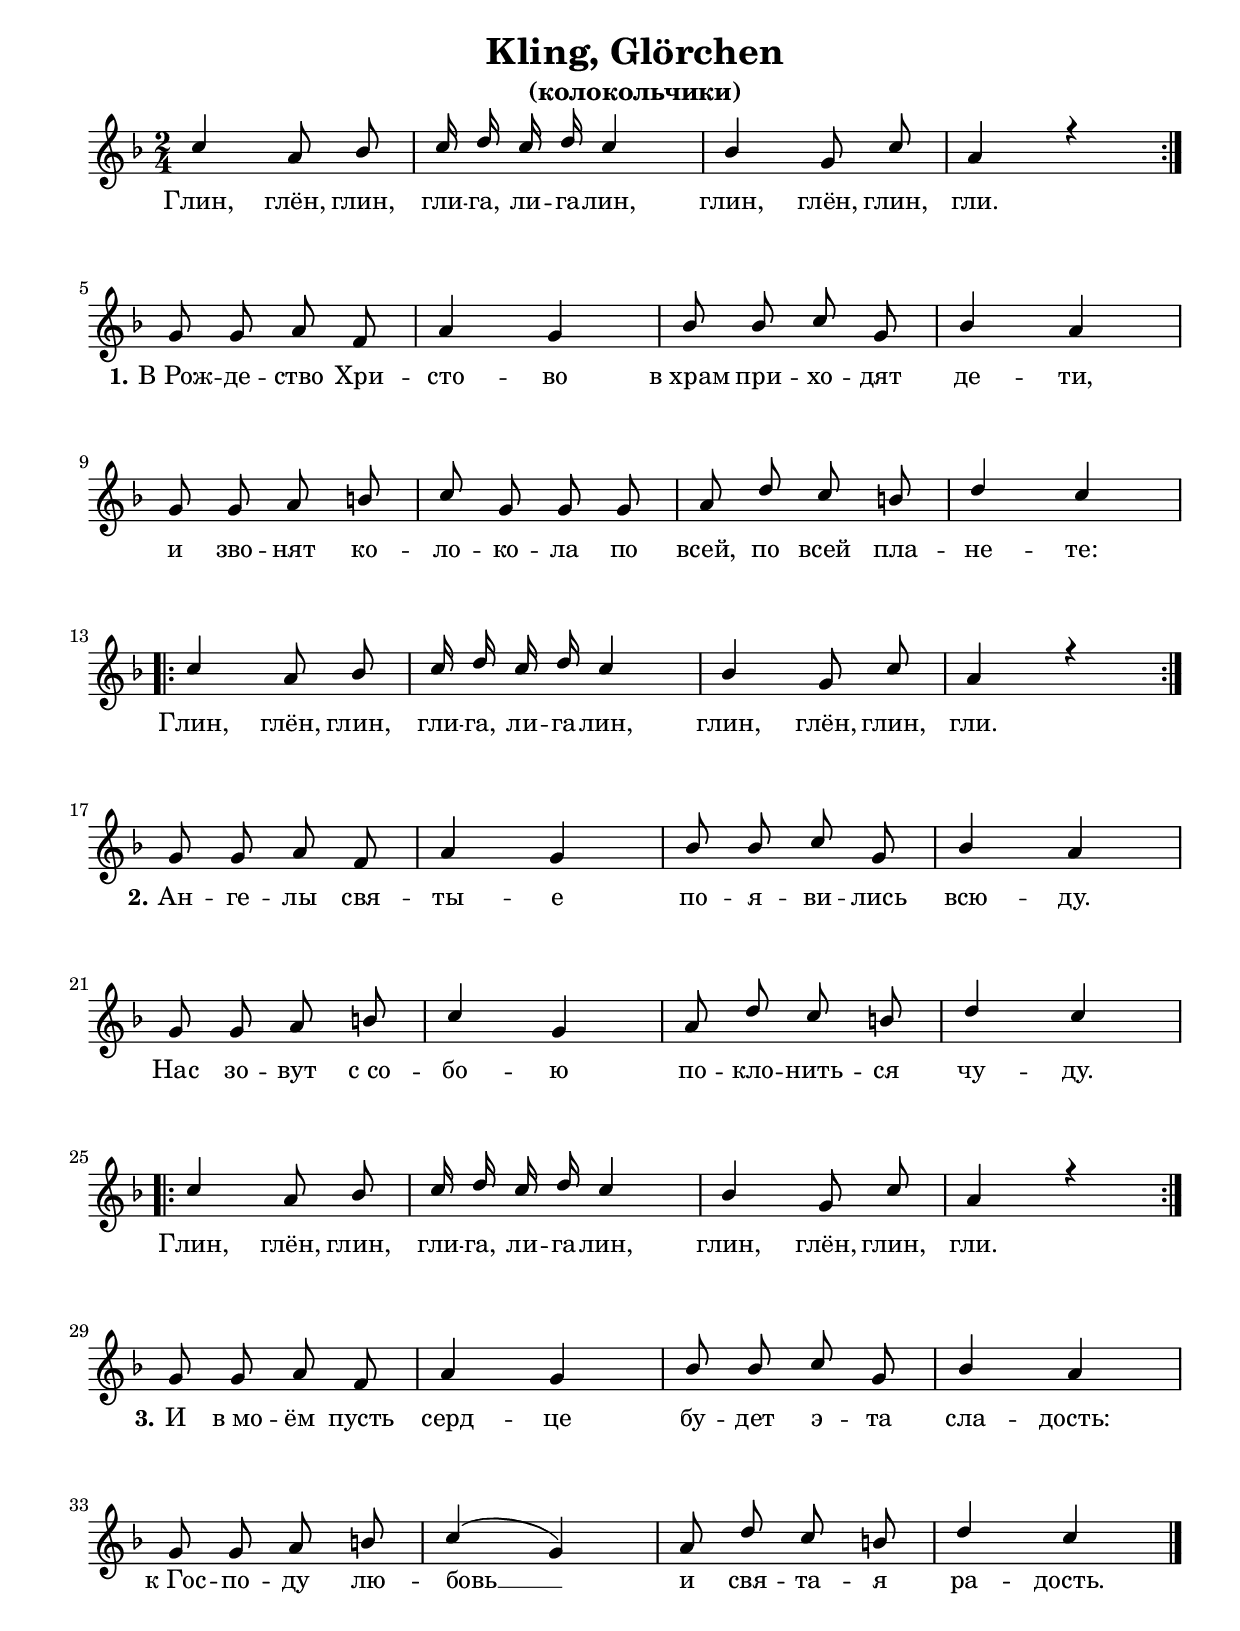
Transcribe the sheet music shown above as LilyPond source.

\version "2.18.2"

% закомментируйте строку ниже, чтобы получался pdf с навигацией
#(ly:set-option 'point-and-click #f)
#(ly:set-option 'midi-extension "mid")
#(set-default-paper-size "a4")
%#(set-global-staff-size 18)

\header {
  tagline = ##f
}

  \paper {
    top-margin = 15
    left-margin = 15
    right-margin = 10
    bottom-margin = 15
    ragged-bottom = ##f
    ragged-last-bottom = ##f
    indent = 0
  }

global = {
  \key f \major
  \time 2/4
  \numericTimeSignature
  \autoBeamOff
}

%make visible number of every 2-nd bar
secondbar = {
  \override Score.BarNumber.break-visibility = #end-of-line-invisible
  \set Score.barNumberVisibility = #(every-nth-bar-number-visible 2)
}

%use this as temporary line break
abr = { \break }

% uncommend next line when finished
%abr = {}

%once hide accidental (runaround for cadenza
nat = { \once \hide Accidental }

refrain = {
    \repeat volta 2
  {
    c4 a8 bes |
    c16 d c d c4 |
    bes4 g8 c|
    a4 r \abr
  }
}

melodyone = {
  g8 g a f |
  a4 g |
  bes8 bes c g |
  bes4 a | \abr
  g8 g a b |
  c8 g g g |
  a d c b |
  d4 c | \abr
}

melodytwo = {
  g8 g a f |
  a4 g |
  bes8 bes c g |
  bes4 a | \abr
  g8 g a b |
  c4 g |
  a8 d c b |
  d4 c | \abr
}

melodythree = {
  g8 g a f |
  a4 g |
  bes8 bes c g |
  bes4 a | \abr
  g8 g a b |
  c4( g) |
  a8 d c b |
  d4 c | \abr
}

sopkling = \relative c'' {
  \global
  \dynamicUp
  \refrain
  \melodyone
  \refrain
  \melodytwo
  \refrain
  \melodythree
  
  \bar "|."
}

refraintext = \lyricmode {
  \repeat volta 2 { Глин, глён, глин, гли -- га, ли -- га -- лин,
  глин, глён, глин, гли. }
}

lyricsklingone = \lyricmode {

  \refraintext
  
  \set stanza = "1." 
  В_Рож -- де -- ство Хри -- сто -- во
  в_храм при -- хо -- дят де -- ти,
  и зво -- нят  ко -- ло -- ко -- ла
  по всей, по всей пла -- не -- те:
   
  \refraintext
  
  \set stanza = "2." 
  Ан -- ге -- лы свя -- ты -- е по -- я -- ви -- лись всю -- ду.
  Нас зо -- вут с_со -- бо -- ю по -- кло -- нить -- ся чу -- ду.
  
    \refraintext
  
    \set stanza = "3." 
  И в_мо -- ём пусть серд -- це бу -- дет э -- та сла -- дость:
  к_Гос -- по -- ду лю -- бовь __ и свя -- та -- я ра -- дость.
  
  \refraintext
  
}


\bookpart {
  
    \header {
    title = "Kling, Glörchen"
    subtitle = "(колокольчики)"
  }


  \score {
    
    %  \transpose c bes {
    \new ChoirStaff <<
      \new Staff = "upstaff" \with {
        midiInstrument = "voice oohs"
      } <<
        \new Voice = "soprano" { \voiceOne \sopkling }
      >> 
      
      \new Lyrics \lyricsto "soprano" { \lyricsklingone }
      % alternative lyrics above up staff
      %\new Lyrics \with {alignAboveContext = "upstaff"} \lyricsto "soprano" \lyricst
      
    >>
    %  }  % transposeµ
    \layout { 
      \context {
        \Score
      }
      \context {
        \Staff
        % удаляем обозначение темпа из общего плана
        %  \remove "Time_signature_engraver"
        %  \remove "Bar_number_engraver"
      }
      %Metronome_mark_engraver
    }
  }
    \score {
      \unfoldRepeats
    
    %  \transpose c bes {
    \new ChoirStaff <<
      \new Staff = "upstaff" \with {
        midiInstrument = "voice oohs"
      } <<
        \new Voice = "soprano" { \voiceOne \sopkling }
      >> 
      
      \new Lyrics \lyricsto "soprano" { \lyricsklingone }
      % alternative lyrics above up staff
      %\new Lyrics \with {alignAboveContext = "upstaff"} \lyricsto "soprano" \lyricst
      
    >>
    %  }  % transposeµ

    \midi {
      \tempo 4=90
    }
  }
}



